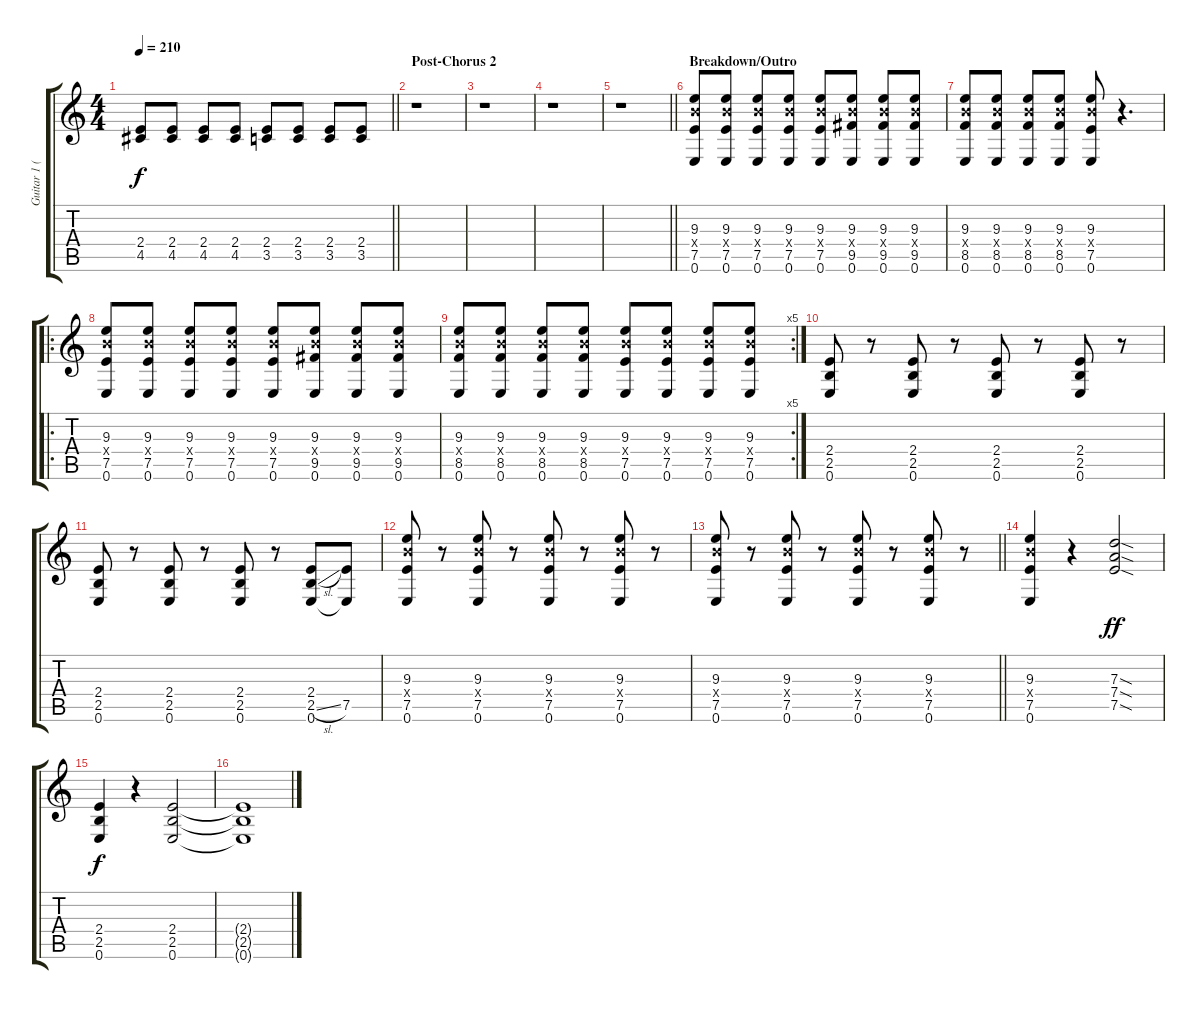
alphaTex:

\track ("Guitar 1 (Colin)" "Guitar 1 (") {instrument distortionguitar}
\staff {score tabs}
\tuning (E4 B3 G3 D3 A2 E2) {hide}
\ts (4 4)
\tempo 210
\clef g2
\barLineRight lightlight
\ks c
(2.4 4.5).8{dy f} (2.4 4.5).8 (2.4 4.5).8 (2.4 4.5).8 (2.4 3.5).8 (2.4 3.5).8 (2.4 3.5).8 (2.4 3.5).8 |
\section ("" "Post-Chorus 2")
r.1 |
r.1 |
r.1 |
\barLineRight lightlight
r.1 |
\section ("" "Breakdown/Outro")
(9.3 9.4{x} 7.5 0.6).8 (9.3 9.4{x} 7.5 0.6).8 (9.3 9.4{x} 7.5 0.6).8 (9.3 9.4{x} 7.5 0.6).8 (9.3 9.4{x} 7.5 0.6).8 (9.3 9.4{x} 9.5 0.6).8 (9.3 9.4{x} 9.5 0.6).8 (9.3 9.4{x} 9.5 0.6).8 |
(9.3 9.4{x} 8.5 0.6).8 (9.3 9.4{x} 8.5 0.6).8 (9.3 9.4{x} 8.5 0.6).8 (9.3 9.4{x} 8.5 0.6).8 (9.3 9.4{x} 7.5 0.6).8 r.4{d} |
\ro
(9.3 9.4{x} 7.5 0.6).8 (9.3 9.4{x} 7.5 0.6).8 (9.3 9.4{x} 7.5 0.6).8 (9.3 9.4{x} 7.5 0.6).8 (9.3 9.4{x} 7.5 0.6).8 (9.3 9.4{x} 9.5 0.6).8 (9.3 9.4{x} 9.5 0.6).8 (9.3 9.4{x} 9.5 0.6).8 |
\rc 5
(9.3 9.4{x} 8.5 0.6).8 (9.3 9.4{x} 8.5 0.6).8 (9.3 9.4{x} 8.5 0.6).8 (9.3 9.4{x} 8.5 0.6).8 (9.3 9.4{x} 7.5 0.6).8 (9.3 9.4{x} 7.5 0.6).8 (9.3 9.4{x} 7.5 0.6).8 (9.3 9.4{x} 7.5 0.6).8 |
(2.4 2.5 0.6).8 r.8 (2.4 2.5 0.6).8 r.8 (2.4 2.5 0.6).8 r.8 (2.4 2.5 0.6).8 r.8 |
(2.4 2.5 0.6).8 r.8 (2.4 2.5 0.6).8 r.8 (2.4 2.5 0.6).8 r.8 (2.4 2.5{sl} 0.6).8 (7.5 0.6{t}).8 |
(9.3 9.4{x} 7.5 0.6).8 r.8 (9.3 9.4{x} 7.5 0.6).8 r.8 (9.3 9.4{x} 7.5 0.6).8 r.8 (9.3 9.4{x} 7.5 0.6).8 r.8 |
\barLineRight lightlight
(9.3 9.4{x} 7.5 0.6).8 r.8 (9.3 9.4{x} 7.5 0.6).8 r.8 (9.3 9.4{x} 7.5 0.6).8 r.8 (9.3 9.4{x} 7.5 0.6).8 r.8 |
(9.3 9.4{x} 7.5 0.6).4 r.4 (7.3{sod} 7.4{sod} 7.5{sod}).2{dy ff} |
(2.4 2.5 0.6).4{dy f} r.4 (2.4 2.5 0.6).2 |
(2.4{t} 2.5{t} 0.6{t}).1
